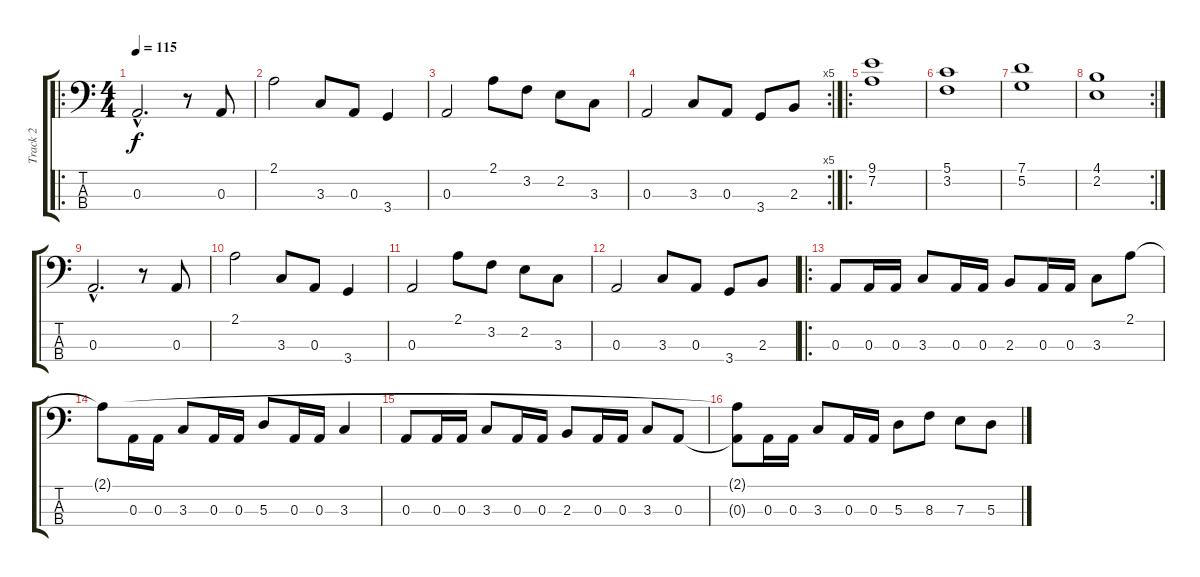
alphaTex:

\track ("Track 2" "Track 2") {instrument electricbassfinger}
\staff {score tabs}
\tuning (G2 D2 A1 E1) {hide}
\ro
\ts (4 4)
\tempo 115
\clef f4
\ks c
0.3{hac}.2{d dy f instrument electricbassfinger} r.8 0.3.8 |
2.1.2 3.3.8 0.3.8 3.4.4 |
0.3.2 2.1.8 3.2.8 2.2.8 3.3.8 |
\rc 5
0.3.2 3.3.8 0.3.8 3.4.8 2.3.8 |
\ro
(9.1 7.2).1 |
(5.1 3.2).1 |
(7.1 5.2).1 |
\rc 2
(4.1 2.2).1 |
0.3{hac}.2{d} r.8 0.3.8 |
2.1.2 3.3.8 0.3.8 3.4.4 |
0.3.2 2.1.8 3.2.8 2.2.8 3.3.8 |
0.3.2 3.3.8 0.3.8 3.4.8 2.3.8 |
\ro
0.3.8 0.3.16 0.3.16 3.3.8 0.3.16 0.3.16 2.3.8 0.3.16 0.3.16 3.3.8 2.1.8 |
2.1{t}.8 0.3.16 0.3.16 3.3.8 0.3.16 0.3.16 5.3.8 0.3.16 0.3.16 3.3.4 |
0.3.8 0.3.16 0.3.16 3.3.8 0.3.16 0.3.16 2.3.8 0.3.16 0.3.16 3.3.8 0.3.8 |
(2.1{t} 0.3{t}).8 0.3.16 0.3.16 3.3.8 0.3.16 0.3.16 5.3.8 8.3.8 7.3.8 5.3.8
